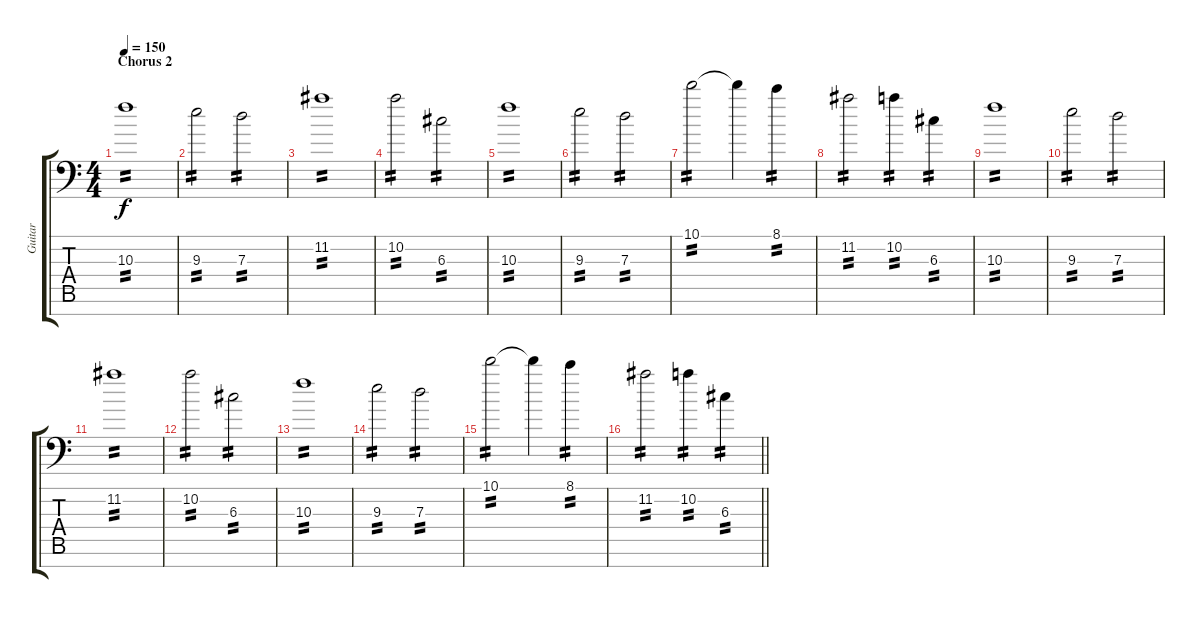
\track ("Guitar" "Guitar") {instrument distortionguitar}
\staff {score tabs}
\tuning (E4 B3 G3 D3 A2 E2 A1) {hide}
\ts (4 4)
\section ("" "Chorus 2")
\tempo 150
\clef f4
\ks c
10.3.1{tp 2 dy f} |
9.3.2{tp 2} 7.3.2{tp 2} |
11.2.1{tp 2} |
10.2.2{tp 2} 6.3.2{tp 2} |
10.3.1{tp 2} |
9.3.2{tp 2} 7.3.2{tp 2} |
10.1.2{tp 2} 10.1{t}.4 8.1.4{tp 2} |
11.2.2{tp 2} 10.2.4{tp 2} 6.3.4{tp 2} |
10.3.1{tp 2} |
9.3.2{tp 2} 7.3.2{tp 2} |
11.2.1{tp 2} |
10.2.2{tp 2} 6.3.2{tp 2} |
10.3.1{tp 2} |
9.3.2{tp 2} 7.3.2{tp 2} |
10.1.2{tp 2} 10.1{t}.4 8.1.4{tp 2} |
\barLineRight lightlight
11.2.2{tp 2} 10.2.4{tp 2} 6.3.4{tp 2}
